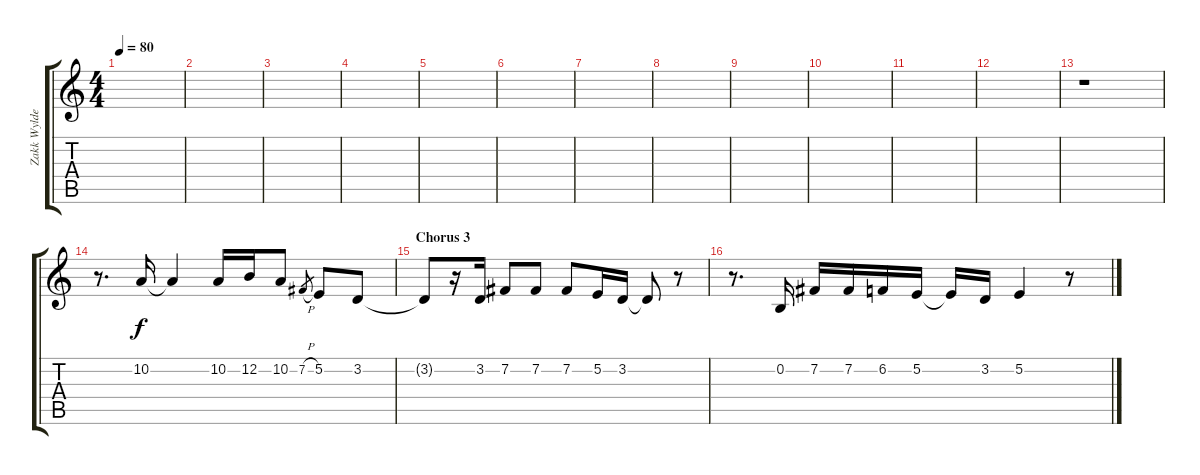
\track ("Zakk Wylde (Vocals)" "Zakk Wylde") {instrument oboe}
\staff {score tabs}
\tuning (E4 B3 G3 D3 A2 E2) {hide}
\ts (4 4)
\tempo 80
\clef g2
\ks c
|
|
|
|
|
|
|
|
|
|
|
|
r.1 |
r.8{d} 10.2.16 10.2{t}.4 10.2.16 12.2.16 10.2.8 7.2{h}.8{gr} 5.2.8 3.2.8 |
\section ("" "Chorus 3")
3.2{t}.8 r.16 3.2.16 7.2.8 7.2.8 7.2.8 5.2.16 3.2.16 3.2{t}.8 r.8 |
r.8{d} 0.2.16 7.2.16 7.2.16 6.2.16 5.2.16 5.2{t}.16 3.2.16 5.2.4 r.8
